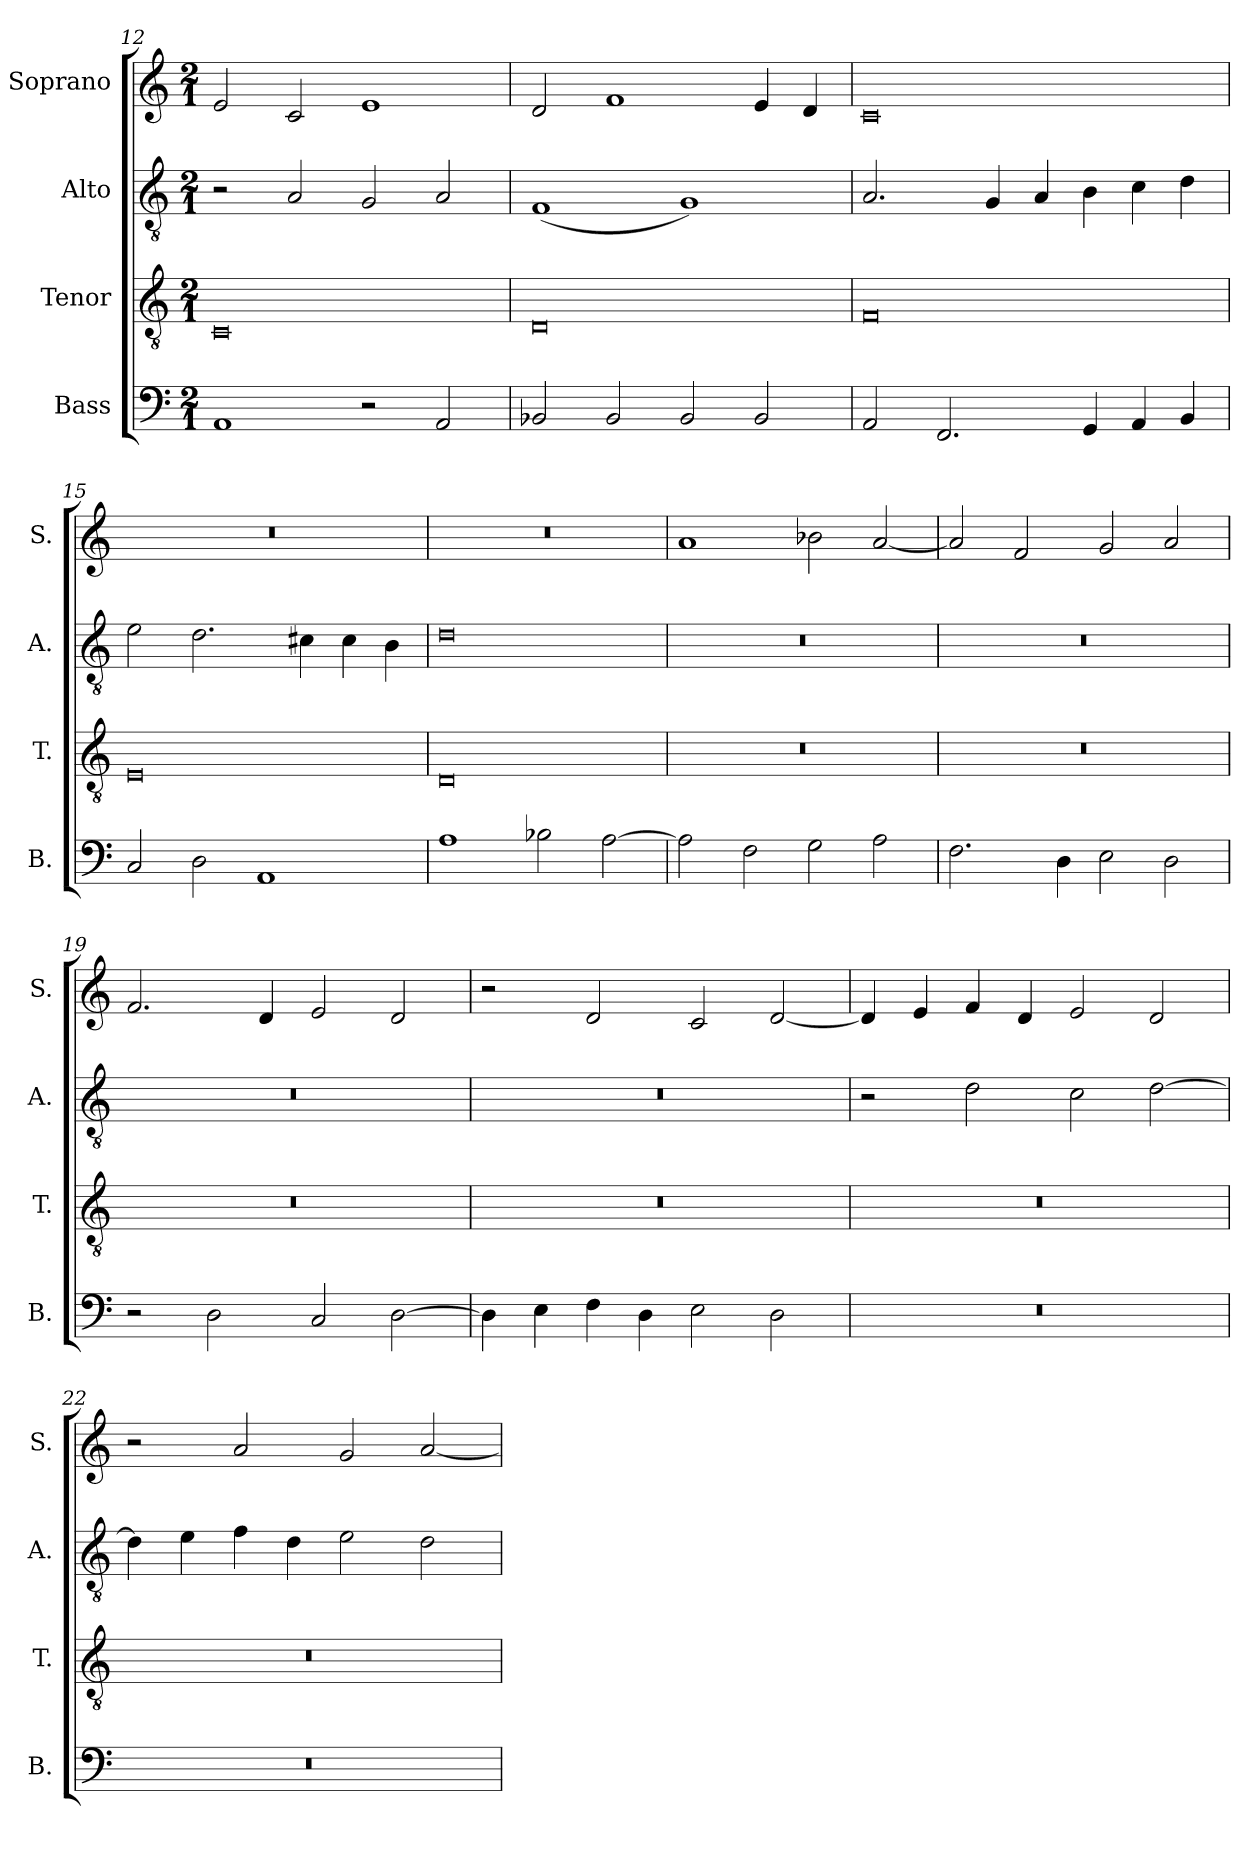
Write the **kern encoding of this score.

**kern	**kern	**kern	**kern
*part4	*part3	*part2	*part1
*staff4	*staff3	*staff2	*staff1
*I"Bass	*I"Tenor	*I"Alto	*I"Soprano
*I'B.	*I'T.	*I'A.	*I'S.
*clefF4	*clefGv2	*clefGv2	*clefG2
*k[]	*k[]	*k[]	*k[]
*M2/1	*M2/1	*M2/1	*M2/1
=12	=12	=12	=12
1AA	0C	2r	2e/
.	.	2A/	2c/
2r	.	2G/	1e
2AA/	.	2A/	.
=13	=13	=13	=13
2BB-X/	0D	(<1F	2d/
2BB-/	.	.	1f
2BB-/	.	1G)	.
2BB-/	.	.	4e/
.	.	.	4d/
=14	=14	=14	=14
2AA/	0F	2.A/	0c
2.FF/	.	.	.
.	.	4G/	.
.	.	4A/	.
4GG/	.	4B\	.
4AA/	.	4c\	.
4BB/	.	4d\	.
=15	=15	=15	=15
2C/	0E	2e\	0r
2D\	.	2.d\	.
1AA	.	.	.
.	.	4c#X\	.
.	.	4c#\	.
.	.	4B\	.
!!LO:PB:g=z
=16	=16	=16	=16
1A	0D	0d	0r
2B-X\	.	.	.
[2A\	.	.	.
=17	=17	=17	=17
2A\]	0r	0r	1a
2F\	.	.	.
2G\	.	.	2b-X\
2A\	.	.	[2a/
=18	=18	=18	=18
2.F\	0r	0r	2a/]
.	.	.	2f/
4D\	.	.	.
2E\	.	.	2g/
2D\	.	.	2a/
=19	=19	=19	=19
2r	0r	0r	2.f/
2D\	.	.	.
.	.	.	4d/
2C/	.	.	2e/
[2D\	.	.	2d/
=20	=20	=20	=20
4D\]	0r	0r	2r
4E\	.	.	.
4F\	.	.	2d/
4D\	.	.	.
2E\	.	.	2c/
2D\	.	.	[2d/
=21	=21	=21	=21
0r	0r	2r	4d/]
.	.	.	4e/
.	.	2d\	4f/
.	.	.	4d/
.	.	2c\	2e/
.	.	[2d\	2d/
=22	=22	=22	=22
0r	0r	4d\]	2r
.	.	4e\	.
.	.	4f\	2a/
.	.	4d\	.
.	.	2e\	2g/
.	.	2d\	[2a/
=	=	=	=
*-	*-	*-	*-
